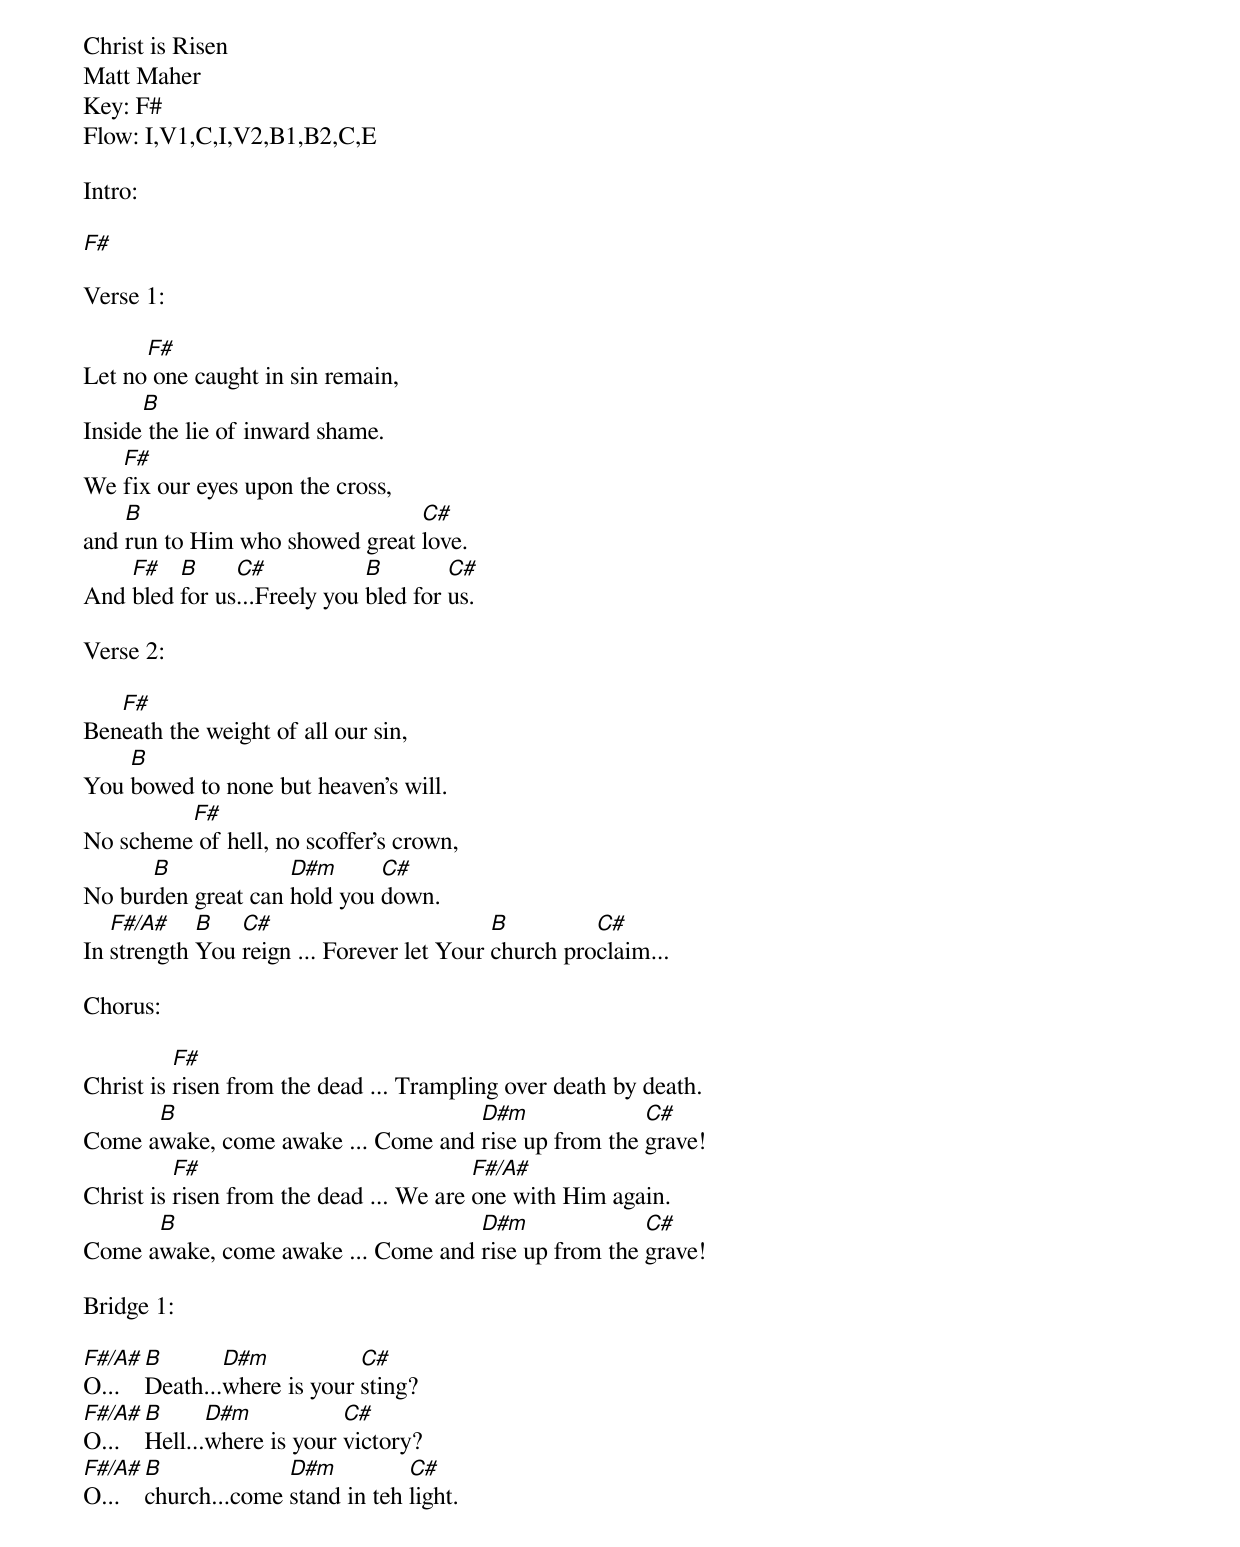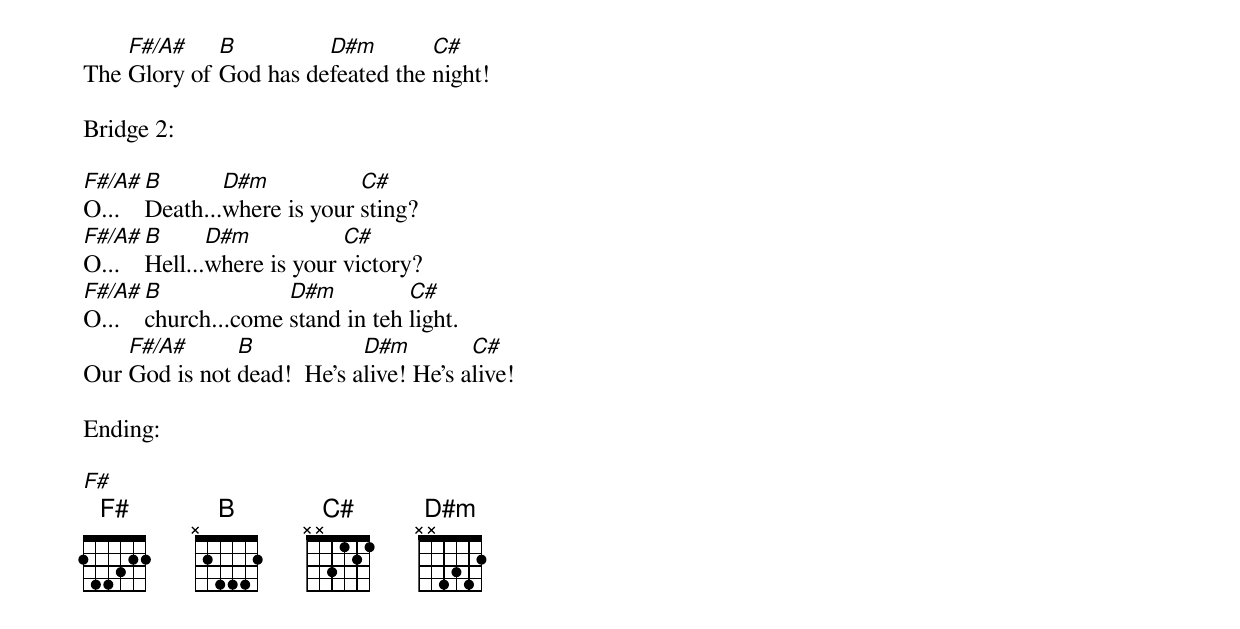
Christ is Risen
Matt Maher
Key: F#
Flow: I,V1,C,I,V2,B1,B2,C,E

Intro:

[F#]

Verse 1:

Let no[F#] one caught in sin remain,
Inside[B] the lie of inward shame.
We [F#]fix our eyes upon the cross,
and [B]run to Him who showed great [C#]love.
And [F#]bled [B]for us[C#]...Freely you [B]bled for [C#]us.

Verse 2:

Ben[F#]eath the weight of all our sin,
You [B]bowed to none but heaven's will.
No scheme[F#] of hell, no scoffer's crown,
No bur[B]den great can [D#m]hold you [C#]down.
In [F#/A#]strength [B]You [C#]reign ... Forever let Your [B]church pro[C#]claim...

Chorus:

Christ is [F#]risen from the dead ... Trampling over death by death.
Come a[B]wake, come awake ... Come and [D#m]rise up from the [C#]grave!
Christ is [F#]risen from the dead ... We are [F#/A#]one with Him again.
Come a[B]wake, come awake ... Come and [D#m]rise up from the [C#]grave!

Bridge 1:

[F#/A#]O...[B]Death...[D#m]where is your [C#]sting?
[F#/A#]O...[B]Hell...[D#m]where is your [C#]victory?
[F#/A#]O...[B]church...come [D#m]stand in teh [C#]light.
The [F#/A#]Glory of [B]God has de[D#m]feated the [C#]night!

Bridge 2:

[F#/A#]O...[B]Death...[D#m]where is your [C#]sting?
[F#/A#]O...[B]Hell...[D#m]where is your [C#]victory?
[F#/A#]O...[B]church...come [D#m]stand in teh [C#]light.
Our [F#/A#]God is not [B]dead!  He's a[D#m]live! He's a[C#]live!

Ending:

[F#]
